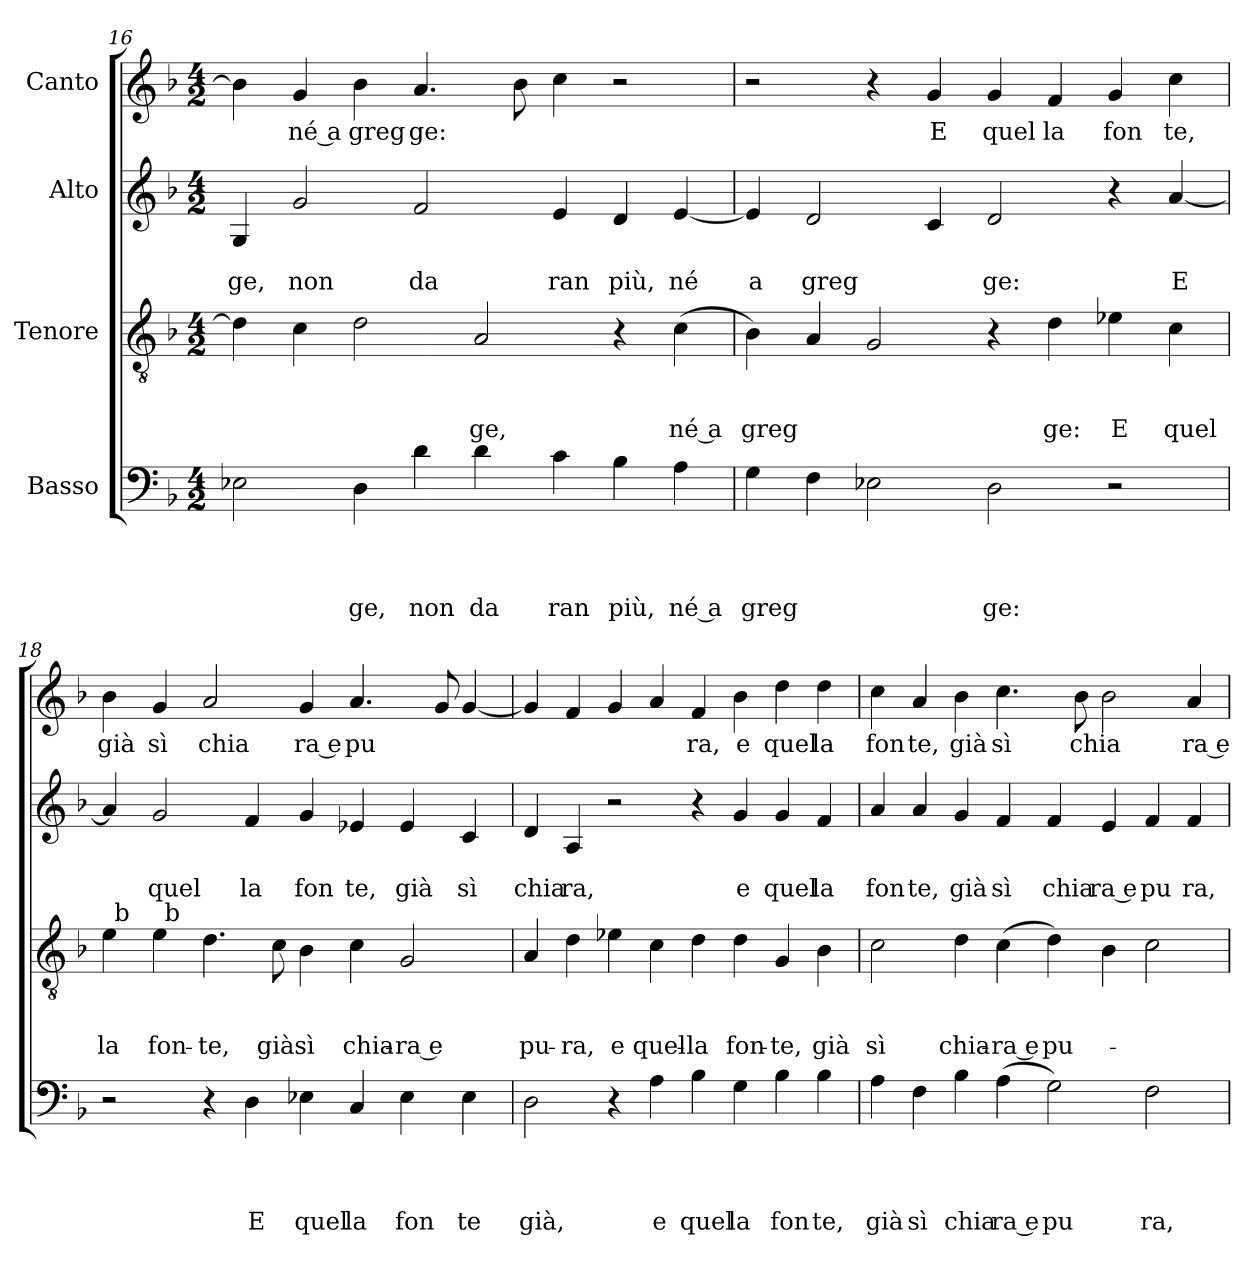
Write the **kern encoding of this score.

**kern	**text	**text	**text	**text	**kern	**text	**text	**text	**kern	**text	**text	**kern	**text
*part4	*part4	*part4	*part4	*part4	*part3	*part3	*part3	*part3	*part2	*part2	*part2	*part1	*part1
*staff4	*staff4	*staff4	*staff4	*staff4	*staff3	*staff3	*staff3	*staff3	*staff2	*staff2	*staff2	*staff1	*staff1
*I"Basso	*	*	*	*	*I"Tenore	*	*	*	*I"Alto	*	*	*I"Canto	*
*clefF4	*	*	*	*	*clefGv2	*	*	*	*clefG2	*	*	*clefG2	*
*k[b-]	*	*	*	*	*k[b-]	*	*	*	*k[b-]	*	*	*k[b-]	*
*F:	*	*	*	*	*F:	*	*	*	*F:	*	*	*F:	*
*M4/2	*	*	*	*	*M4/2	*	*	*	*M4/2	*	*	*M4/2	*
=16	=16	=16	=16	=16	=16	=16	=16	=16	=16	=16	=16	=16	=16
!	!	!	!	!	!	!	!	!	!	!	!LO:LY:b	!	!
2E-X\	.	.	.	.	4d\]	.	.	.	4G/	.	ge,	4b-\]	.
!	!	!	!	!	!	!	!	!	!	!	!LO:LY:b	!	!LO:LY:b:rj
.	.	.	.	.	4c\	.	.	.	2g/	.	non	4g/	né a
!	!	!	!	!LO:LY:b	!	!	!	!	!	!	!	!	!LO:LY:b
4D\	.	.	.	ge,	2d\	.	.	.	.	.	.	4b-\	greg
!	!	!	!	!LO:LY:b	!	!	!	!	!	!	!LO:LY:b	!	!LO:LY:b
4d\	.	.	.	non	.	.	.	.	2f/	.	da	4.a/	ge:
!	!	!	!	!LO:LY:b	!	!	!	!LO:LY:b	!	!	!	!	!
4d\	.	.	.	da	2A/	.	.	ge,	.	.	.	.	.
.	.	.	.	.	.	.	.	.	.	.	.	8b-\	.
!	!	!	!	!LO:LY:b	!	!	!	!	!	!	!LO:LY:b	!	!
4c\	.	.	.	ran	.	.	.	.	4e/	.	ran	4cc\	.
!	!	!	!	!LO:LY:b	!	!	!	!	!	!	!LO:LY:b	!	!
4B-\	.	.	.	più,	4r	.	.	.	4d/	.	più,	2r	.
!	!	!	!	!LO:LY:b:rj	!	!	!	!LO:LY:b:rj	!	!	!LO:LY:b	!	!
4A\	.	.	.	né a	(>4c\	.	.	né a	[<4e/	.	né	.	.
=17	=17	=17	=17	=17	=17	=17	=17	=17	=17	=17	=17	=17	=17
!	!	!	!	!LO:LY:b	!	!	!	!LO:LY:b	!	!	!LO:LY:b:rj	!	!
4G\	.	.	.	greg	4B-\)	.	.	greg	4e/]	.	a	2r	.
!	!	!	!	!	!	!	!	!	!	!	!LO:LY:b	!	!
4F\	.	.	.	.	4A/	.	.	.	2d/	.	greg	.	.
2E-X\	.	.	.	.	2G/	.	.	.	.	.	.	4r	.
!	!	!	!	!	!	!	!	!	!	!	!	!	!LO:LY:b
.	.	.	.	.	.	.	.	.	4c/	.	.	4g/	E
!	!	!	!	!LO:LY:b	!	!	!	!	!	!	!LO:LY:b	!	!LO:LY:b
2D\	.	.	.	ge:	4r	.	.	.	2d/	.	ge:	4g/	quel
!	!	!	!	!	!	!	!	!LO:LY:b	!	!	!	!	!LO:LY:b
.	.	.	.	.	4d\	.	.	ge:	.	.	.	4f/	la
!	!	!	!	!	!	!	!	!LO:LY:b	!	!	!	!	!LO:LY:b
2r	.	.	.	.	4e-X\	.	.	E	4r	.	.	4g/	fon
!	!	!	!	!	!	!	!	!LO:LY:b	!	!	!LO:LY:b	!	!LO:LY:b
.	.	.	.	.	4c\	.	.	quel	[>4a/	.	E	4cc\	te,
!!LO:LB:g=z
=18	=18	=18	=18	=18	=18	=18	=18	=18	=18	=18	=18	=18	=18
!	!	!	!	!	!	!	!	!LO:LY:b	!	!	!	!	!LO:LY:b
*	*	*	*	*	*^	*	*	*	*	*	*	*	*
*	*	*	*	*	*	*^	*	*	*	*	*	*	*	*
2r	.	.	.	.	4e\	32ryy	4ryy	.	.	la	4a/]	.	.	4b-\	già
!	!	!	!	!	!	!LO:TX:a:t=b	!	!	!	!	!	!	!	!	!
.	.	.	.	.	.	1ryy	.	.	.	.	.	.	.	.	.
!	!	!	!	!	!	!	!	!	!	!LO:LY:b	!	!	!LO:LY:b	!	!LO:LY:b
.	.	.	.	.	4e\	.	32ryy	.	.	fon-	2g/	.	quel	4g/	sì
!	!	!	!	!	!	!	!LO:TX:a:t=b	!	!	!	!	!	!	!	!
.	.	.	.	.	.	.	1ryy	.	.	.	.	.	.	.	.
!	!	!	!	!	!	!	!	!	!	!LO:LY:b	!	!	!	!	!LO:LY:b
4r	.	.	.	.	4.d\	.	.	.	.	-te,	.	.	.	2a/	chia
!	!	!	!	!LO:LY:b	!	!	!	!	!	!	!	!	!LO:LY:b	!	!
4D\	.	.	.	E	.	.	.	.	.	.	4f/	.	la	.	.
!	!	!	!	!	!	!	!	!	!	!LO:LY:b	!	!	!	!	!
.	.	.	.	.	8c\	.	.	.	.	già	.	.	.	.	.
!	!	!	!	!LO:LY:b	!	!	!	!	!	!LO:LY:b	!	!	!LO:LY:b	!	!LO:LY:b:rj
4E-X\	.	.	.	quel	4B-\	.	.	.	.	sì	4g/	.	fon	4g/	ra e
.	.	.	.	.	.	2ryy	.	.	.	.	.	.	.	.	.
!	!	!	!	!LO:LY:b	!	!	!	!	!	!LO:LY:b	!	!	!LO:LY:b	!	!LO:LY:b
4C/	.	.	.	la	4c\	.	.	.	.	chia-	4e-X/	.	te,	4.a/	pu
.	.	.	.	.	.	.	2ryy	.	.	.	.	.	.	.	.
!	!	!	!	!LO:LY:b	!	!	!	!	!	!LO:LY:b:rj	!	!	!LO:LY:b	!	!
4E-\	.	.	.	fon	2G/	.	.	.	.	-ra e	4e-/	.	già	.	.
.	.	.	.	.	.	4...ryy	.	.	.	.	.	.	.	.	.
.	.	.	.	.	.	.	.	.	.	.	.	.	.	8g/	.
!	!	!	!	!LO:LY:b	!	!	!	!	!	!	!	!	!LO:LY:b	!	!
4E-\	.	.	.	te	.	.	.	.	.	.	4c/	.	sì	[<4g/	.
.	.	.	.	.	.	.	8..ryy	.	.	.	.	.	.	.	.
=19	=19	=19	=19	=19	=19	=19	=19	=19	=19	=19	=19	=19	=19	=19	=19
!	!	!	!	!LO:LY:b	!	!	!	!	!	!LO:LY:b	!	!	!LO:LY:b	!	!
*	*	*	*	*	*v	*v	*v	*	*	*	*	*	*	*	*
2D\	.	.	.	già,	4A/	.	.	pu-	4d/	.	chia	4g/]	.
!	!	!	!	!	!	!	!	!LO:LY:b	!	!	!LO:LY:b	!	!
.	.	.	.	.	4d\	.	.	-ra,	4A/	.	ra,	4f/	.
!	!	!	!	!	!	!	!	!LO:LY:b	!	!	!	!	!
4r	.	.	.	.	4e-X\	.	.	e	2r	.	.	4g/	.
!	!	!	!	!LO:LY:b	!	!	!	!LO:LY:b	!	!	!	!	!
4A\	.	.	.	e	4c\	.	.	quel-	.	.	.	4a/	.
!	!	!	!	!LO:LY:b	!	!	!	!LO:LY:b	!	!	!	!	!LO:LY:b
4B-\	.	.	.	quel	4d\	.	.	-la	4r	.	.	4f/	ra,
!	!	!	!	!LO:LY:b	!	!	!	!LO:LY:b	!	!	!LO:LY:b	!	!LO:LY:b
4G\	.	.	.	la	4d\	.	.	fon-	4g/	.	e	4b-\	e
!	!	!	!	!LO:LY:b	!	!	!	!LO:LY:b	!	!	!LO:LY:b	!	!LO:LY:b
4B-\	.	.	.	fon	4G/	.	.	-te,	4g/	.	quel	4dd\	quel
!	!	!	!	!LO:LY:b	!	!	!	!LO:LY:b	!	!	!LO:LY:b	!	!LO:LY:b
4B-\	.	.	.	te,	4B-\	.	.	già	4f/	.	la	4dd\	la
=20	=20	=20	=20	=20	=20	=20	=20	=20	=20	=20	=20	=20	=20
!	!	!	!	!LO:LY:b	!	!	!	!LO:LY:b	!	!	!LO:LY:b	!	!LO:LY:b
4A\	.	.	.	già	2c\	.	.	sì	4a/	.	fon	4cc\	fon
!	!	!	!	!LO:LY:b	!	!	!	!	!	!	!LO:LY:b	!	!LO:LY:b
4F\	.	.	.	sì	.	.	.	.	4a/	.	te,	4a/	te,
!	!	!	!	!LO:LY:b	!	!	!	!LO:LY:b	!	!	!LO:LY:b	!	!LO:LY:b
4B-\	.	.	.	chia	4d\	.	.	chia-	4g/	.	già	4b-\	già
!	!	!	!	!LO:LY:b:rj	!	!	!	!LO:LY:b:rj	!	!	!LO:LY:b	!	!LO:LY:b
(<4A\	.	.	.	ra e	(<4c\	.	.	-ra e	4f/	.	sì	4.cc\	sì
!	!	!	!	!LO:LY:b	!	!	!	!LO:LY:b	!	!	!LO:LY:b	!	!
2G\)	.	.	.	pu	4d\)	.	.	pu-	4f/	.	chia	.	.
!	!	!	!	!	!	!	!	!	!	!	!	!	!LO:LY:b
.	.	.	.	.	.	.	.	.	.	.	.	8b-\	chia
!	!	!	!	!	!	!	!	!	!	!	!LO:LY:b:rj	!	!
.	.	.	.	.	4B-\	.	.	.	4e/	.	ra e	2b-\	.
!	!	!	!	!LO:LY:b	!	!	!	!	!	!	!LO:LY:b	!	!
2F\	.	.	.	ra,	2c\	.	.	.	4f/	.	pu	.	.
!	!	!	!	!	!	!	!	!	!	!	!LO:LY:b	!	!LO:LY:b:rj
.	.	.	.	.	.	.	.	.	4f/	.	ra,	4a/	ra e
=	=	=	=	=	=	=	=	=	=	=	=	=	=
*-	*-	*-	*-	*-	*-	*-	*-	*-	*-	*-	*-	*-	*-
